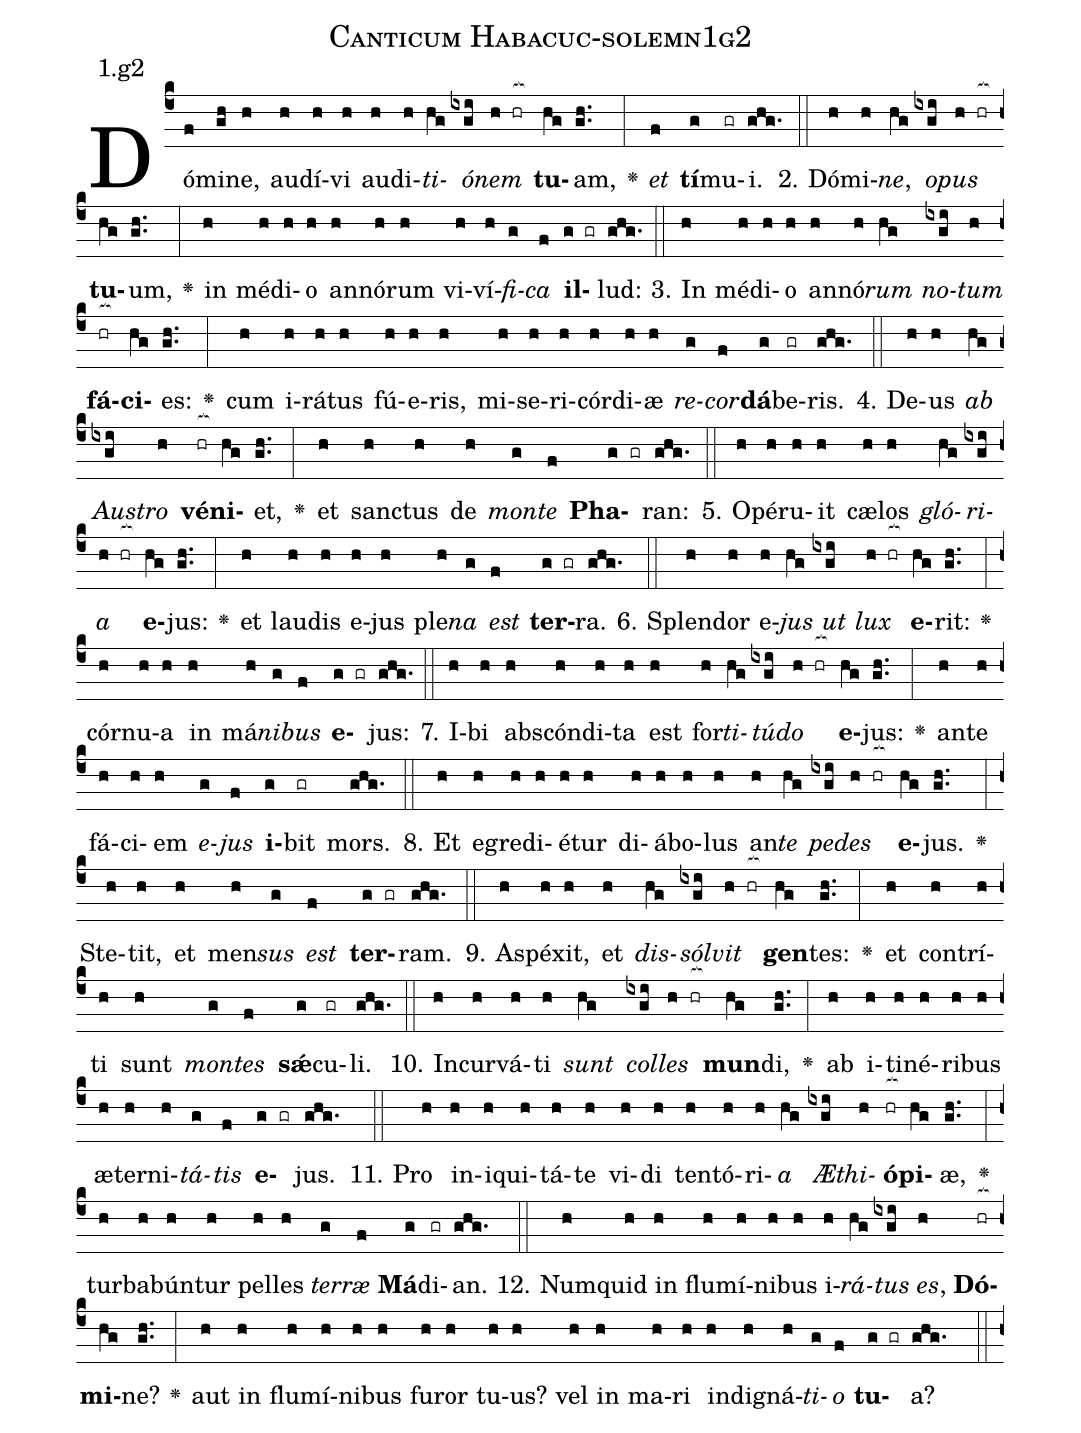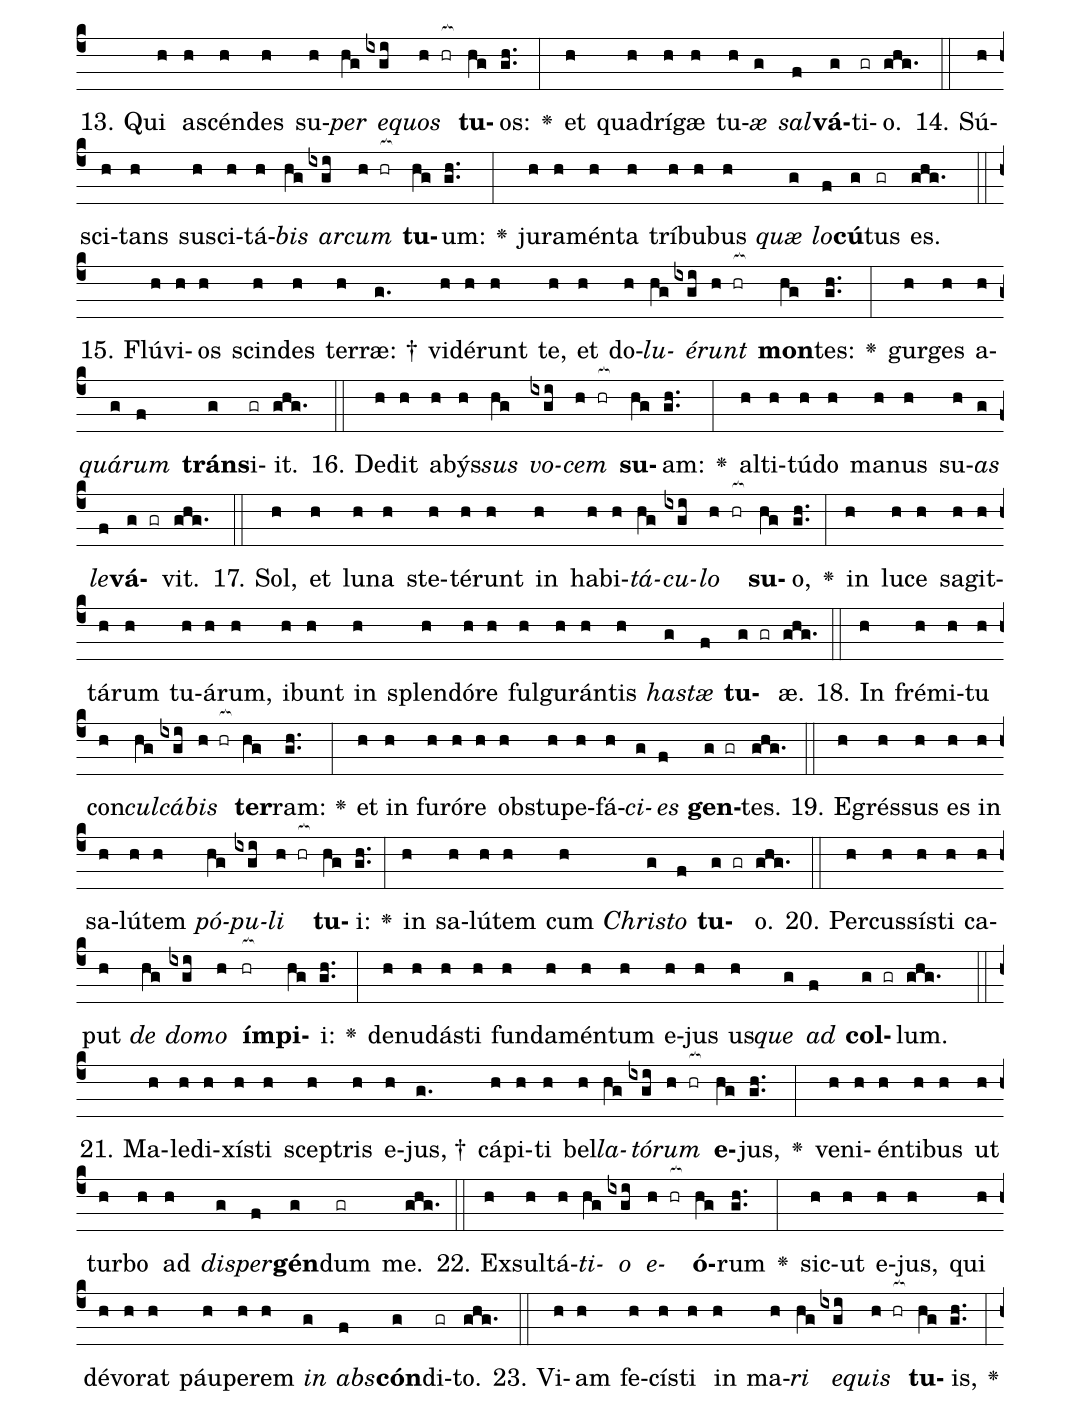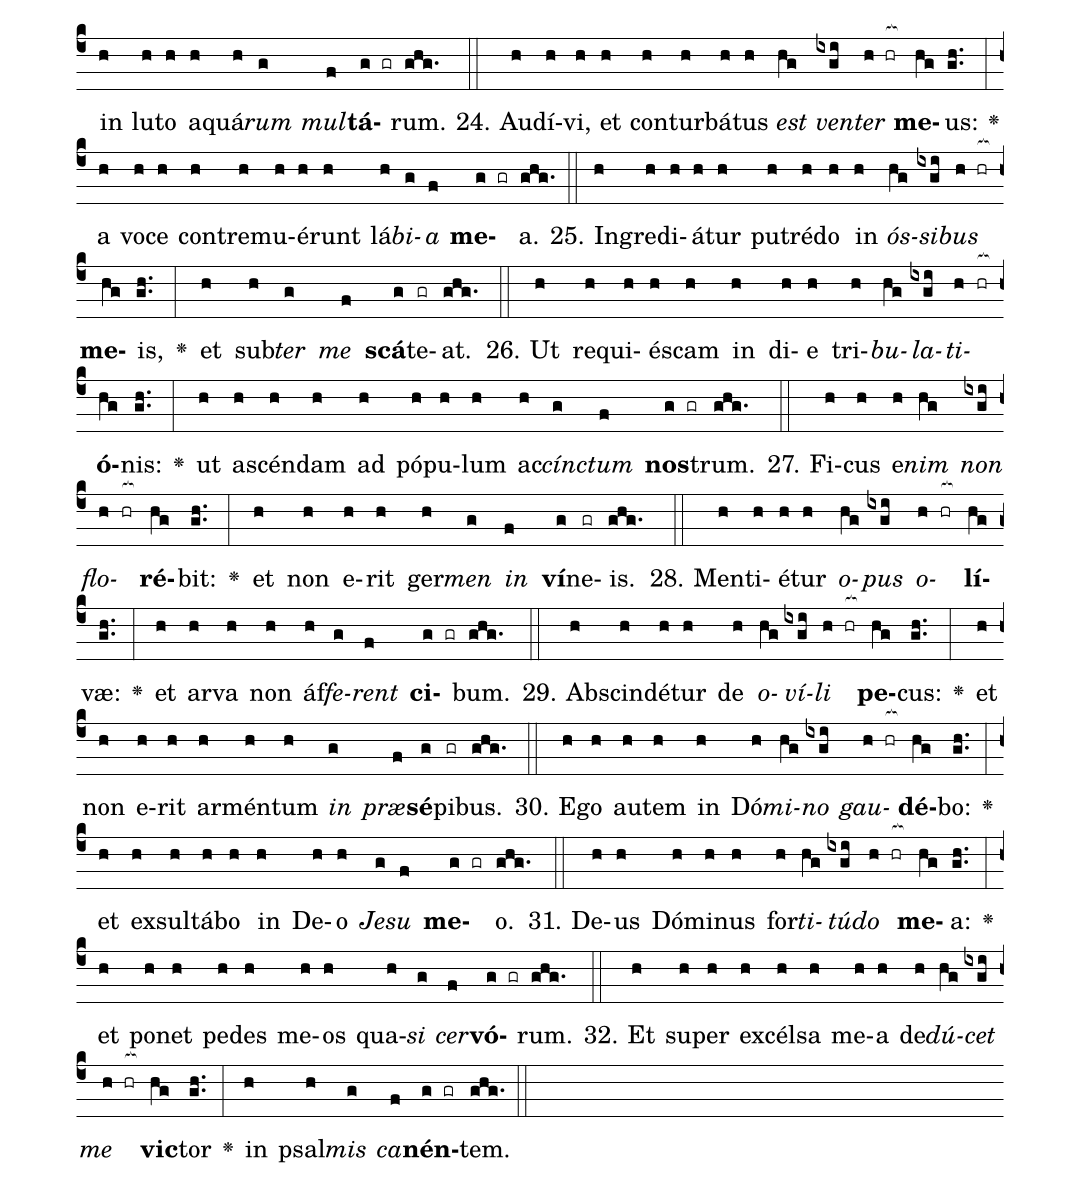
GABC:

name: Canticum Habacuc-solemn1g2;
annotation: 1.g2;
%%
(c4)Dó(f)mi(gh)ne,(h) au(h)dí(h)vi(h) au(h)di(h)<i>ti</i>(hg)<i>ó</i>(ixgi)<i>nem</i>(h hr[ocb:1{]) <b>tu</b>(hg[ocb:0}])am,(gh..) <v>\greheightstar</v>(:) <i>et</i>(f) <b>tí</b>(g)mu(gr)i.(ghg.) (::)
2. Dó(h)mi(h)<i>ne</i>,(hg) <i>o</i>(ixgi)<i>pus</i>(h hr[ocb:1{]) <b>tu</b>(hg[ocb:0}])um,(gh..) <v>\greheightstar</v>(:) in(h) mé(h)di(h)o(h) an(h)nó(h)rum(h) vi(h)ví(h)<i>fi</i>(g)<i>ca</i>(f) <b>il</b>(g gr)lud:(ghg.) (::)
3. In(h) mé(h)di(h)o(h) an(h)nó(h)<i>rum</i>(hg) <i>no</i>(ixgi)<i>tum</i>(h) <b>fá</b>(hr[ocb:1{])<b>ci</b>(hg[ocb:0}])es:(gh..) <v>\greheightstar</v>(:) cum(h) i(h)rá(h)tus(h) fú(h)e(h)ris,(h) mi(h)se(h)ri(h)cór(h)di(h)æ(h) <i>re</i>(g)<i>cor</i>(f)<b>dá</b>(g)be(gr)ris.(ghg.) (::)
4. De(h)us(h) <i>ab</i>(hg) <i>Aus</i>(ixgi)<i>tro</i>(h) <b>vé</b>(hr[ocb:1{])<b>ni</b>(hg[ocb:0}])et,(gh..) <v>\greheightstar</v>(:) et(h) sanc(h)tus(h) de(h) <i>mon</i>(g)<i>te</i>(f) <b>Pha</b>(g gr)ran:(ghg.) (::)
5. O(h)pé(h)ru(h)it(h) cæ(h)los(h) <i>gló</i>(hg)<i>ri</i>(ixgi)<i>a</i>(h hr[ocb:1{]) <b>e</b>(hg[ocb:0}])jus:(gh..) <v>\greheightstar</v>(:) et(h) lau(h)dis(h) e(h)jus(h) ple(h)<i>na</i>(g) <i>est</i>(f) <b>ter</b>(g gr)ra.(ghg.) (::)
6. Splen(h)dor(h) e(h)<i>jus</i>(hg) <i>ut</i>(ixgi) <i>lux</i>(h hr[ocb:1{]) <b>e</b>(hg[ocb:0}])rit:(gh..) <v>\greheightstar</v>(:) cór(h)nu(h)a(h) in(h) má(h)<i>ni</i>(g)<i>bus</i>(f) <b>e</b>(g gr)jus:(ghg.) (::)
7. I(h)bi(h) abs(h)cón(h)di(h)ta(h) est(h) for(h)<i>ti</i>(hg)<i>tú</i>(ixgi)<i>do</i>(h hr[ocb:1{]) <b>e</b>(hg[ocb:0}])jus:(gh..) <v>\greheightstar</v>(:) an(h)te(h) fá(h)ci(h)em(h) <i>e</i>(g)<i>jus</i>(f) <b>i</b>(g)bit(gr) mors.(ghg.) (::)
8. Et(h) e(h)gre(h)di(h)é(h)tur(h) di(h)á(h)bo(h)lus(h) an(h)<i>te</i>(hg) <i>pe</i>(ixgi)<i>des</i>(h hr[ocb:1{]) <b>e</b>(hg[ocb:0}])jus.(gh..) <v>\greheightstar</v>(:) Ste(h)tit,(h) et(h) men(h)<i>sus</i>(g) <i>est</i>(f) <b>ter</b>(g gr)ram.(ghg.) (::)
9. A(h)spé(h)xit,(h) et(h) <i>dis</i>(hg)<i>sól</i>(ixgi)<i>vit</i>(h hr[ocb:1{]) <b>gen</b>(hg[ocb:0}])tes:(gh..) <v>\greheightstar</v>(:) et(h) con(h)trí(h)ti(h) sunt(h) <i>mon</i>(g)<i>tes</i>(f) <b>sǽ</b>(g)cu(gr)li.(ghg.) (::)
10. In(h)cur(h)vá(h)ti(h) <i>sunt</i>(hg) <i>col</i>(ixgi)<i>les</i>(h hr[ocb:1{]) <b>mun</b>(hg[ocb:0}])di,(gh..) <v>\greheightstar</v>(:) ab(h) i(h)ti(h)né(h)ri(h)bus(h) æ(h)ter(h)ni(h)<i>tá</i>(g)<i>tis</i>(f) <b>e</b>(g gr)jus.(ghg.) (::)
11. Pro(h) in(h)i(h)qui(h)tá(h)te(h) vi(h)di(h) ten(h)tó(h)ri(h)<i>a</i>(hg) <i>Æ</i>(ixgi)<i>thi</i>(h)<b>ó</b>(hr[ocb:1{])<b>pi</b>(hg[ocb:0}])æ,(gh..) <v>\greheightstar</v>(:) tur(h)ba(h)bún(h)tur(h) pel(h)les(h) <i>ter</i>(g)<i>ræ</i>(f) <b>Má</b>(g)di(gr)an.(ghg.) (::)
12. Num(h)quid(h) in(h) flu(h)mí(h)ni(h)bus(h) i(h)<i>rá</i>(hg)<i>tus</i>(ixgi) <i>es</i>,(h) <b>Dó</b>(hr[ocb:1{])<b>mi</b>(hg[ocb:0}])ne?(gh..) <v>\greheightstar</v>(:) aut(h) in(h) flu(h)mí(h)ni(h)bus(h) fu(h)ror(h) tu(h)us?(h) vel(h) in(h) ma(h)ri(h) in(h)di(h)gná(h)<i>ti</i>(g)<i>o</i>(f) <b>tu</b>(g gr)a?(ghg.) (::)
13. Qui(h) a(h)scén(h)des(h) su(h)<i>per</i>(hg) <i>e</i>(ixgi)<i>quos</i>(h hr[ocb:1{]) <b>tu</b>(hg[ocb:0}])os:(gh..) <v>\greheightstar</v>(:) et(h) qua(h)drí(h)gæ(h) tu(h)<i>æ</i>(g) <i>sal</i>(f)<b>vá</b>(g)ti(gr)o.(ghg.) (::)
14. Sú(h)sci(h)tans(h) su(h)sci(h)tá(h)<i>bis</i>(hg) <i>ar</i>(ixgi)<i>cum</i>(h hr[ocb:1{]) <b>tu</b>(hg[ocb:0}])um:(gh..) <v>\greheightstar</v>(:) ju(h)ra(h)mén(h)ta(h) trí(h)bu(h)bus(h) <i>quæ</i>(g) <i>lo</i>(f)<b>cú</b>(g)tus(gr) es.(ghg.) (::)
15. Flú(h)vi(h)os(h) scin(h)des(h) ter(h)ræ: †(g.) vi(h)dé(h)runt(h) te,(h) et(h) do(h)<i>lu</i>(hg)<i>é</i>(ixgi)<i>runt</i>(h hr[ocb:1{]) <b>mon</b>(hg[ocb:0}])tes:(gh..) <v>\greheightstar</v>(:) gur(h)ges(h) a(h)<i>quá</i>(g)<i>rum</i>(f) <b>tráns</b>(g)i(gr)it.(ghg.) (::)
16. De(h)dit(h) a(h)býs(h)<i>sus</i>(hg) <i>vo</i>(ixgi)<i>cem</i>(h hr[ocb:1{]) <b>su</b>(hg[ocb:0}])am:(gh..) <v>\greheightstar</v>(:) al(h)ti(h)tú(h)do(h) ma(h)nus(h) su(h)<i>as</i>(g) <i>le</i>(f)<b>vá</b>(g gr)vit.(ghg.) (::)
17. Sol,(h) et(h) lu(h)na(h) ste(h)té(h)runt(h) in(h) ha(h)bi(h)<i>tá</i>(hg)<i>cu</i>(ixgi)<i>lo</i>(h hr[ocb:1{]) <b>su</b>(hg[ocb:0}])o,(gh..) <v>\greheightstar</v>(:) in(h) lu(h)ce(h) sa(h)git(h)tá(h)rum(h) tu(h)á(h)rum,(h) i(h)bunt(h) in(h) splen(h)dó(h)re(h) ful(h)gu(h)rán(h)tis(h) <i>has</i>(g)<i>tæ</i>(f) <b>tu</b>(g gr)æ.(ghg.) (::)
18. In(h) fré(h)mi(h)tu(h) con(h)<i>cul</i>(hg)<i>cá</i>(ixgi)<i>bis</i>(h hr[ocb:1{]) <b>ter</b>(hg[ocb:0}])ram:(gh..) <v>\greheightstar</v>(:) et(h) in(h) fu(h)ró(h)re(h) ob(h)stu(h)pe(h)fá(h)<i>ci</i>(g)<i>es</i>(f) <b>gen</b>(g gr)tes.(ghg.) (::)
19. E(h)grés(h)sus(h) es(h) in(h) sa(h)lú(h)tem(h) <i>pó</i>(hg)<i>pu</i>(ixgi)<i>li</i>(h hr[ocb:1{]) <b>tu</b>(hg[ocb:0}])i:(gh..) <v>\greheightstar</v>(:) in(h) sa(h)lú(h)tem(h) cum(h) <i>Chris</i>(g)<i>to</i>(f) <b>tu</b>(g gr)o.(ghg.) (::)
20. Per(h)cus(h)sís(h)ti(h) ca(h)put(h) <i>de</i>(hg) <i>do</i>(ixgi)<i>mo</i>(h) <b>ím</b>(hr[ocb:1{])<b>pi</b>(hg[ocb:0}])i:(gh..) <v>\greheightstar</v>(:) de(h)nu(h)dás(h)ti(h) fun(h)da(h)mén(h)tum(h) e(h)jus(h) us(h)<i>que</i>(g) <i>ad</i>(f) <b>col</b>(g gr)lum.(ghg.) (::)
21. Ma(h)le(h)di(h)xís(h)ti(h) scep(h)tris(h) e(h)jus, †(g.) cá(h)pi(h)ti(h) bel(h)<i>la</i>(hg)<i>tó</i>(ixgi)<i>rum</i>(h hr[ocb:1{]) <b>e</b>(hg[ocb:0}])jus,(gh..) <v>\greheightstar</v>(:) ve(h)ni(h)én(h)ti(h)bus(h) ut(h) tur(h)bo(h) ad(h) <i>di</i>(g)<i>sper</i>(f)<b>gén</b>(g)dum(gr) me.(ghg.) (::)
22. Ex(h)sul(h)tá(h)<i>ti</i>(hg)<i>o</i>(ixgi) <i>e</i>(h hr[ocb:1{])<b>ó</b>(hg[ocb:0}])rum(gh..) <v>\greheightstar</v>(:) sic(h)ut(h) e(h)jus,(h) qui(h) dé(h)vo(h)rat(h) páu(h)pe(h)rem(h) <i>in</i>(g) <i>abs</i>(f)<b>cón</b>(g)di(gr)to.(ghg.) (::)
23. Vi(h)am(h) fe(h)cís(h)ti(h) in(h) ma(h)<i>ri</i>(hg) <i>e</i>(ixgi)<i>quis</i>(h hr[ocb:1{]) <b>tu</b>(hg[ocb:0}])is,(gh..) <v>\greheightstar</v>(:) in(h) lu(h)to(h) a(h)quá(h)<i>rum</i>(g) <i>mul</i>(f)<b>tá</b>(g gr)rum.(ghg.) (::)
24. Au(h)dí(h)vi,(h) et(h) con(h)tur(h)bá(h)tus(h) <i>est</i>(hg) <i>ven</i>(ixgi)<i>ter</i>(h hr[ocb:1{]) <b>me</b>(hg[ocb:0}])us:(gh..) <v>\greheightstar</v>(:) a(h) vo(h)ce(h) con(h)tre(h)mu(h)é(h)runt(h) lá(h)<i>bi</i>(g)<i>a</i>(f) <b>me</b>(g gr)a.(ghg.) (::)
25. In(h)gre(h)di(h)á(h)tur(h) pu(h)tré(h)do(h) in(h) <i>ós</i>(hg)<i>si</i>(ixgi)<i>bus</i>(h hr[ocb:1{]) <b>me</b>(hg[ocb:0}])is,(gh..) <v>\greheightstar</v>(:) et(h) sub(h)<i>ter</i>(g) <i>me</i>(f) <b>scá</b>(g)te(gr)at.(ghg.) (::)
26. Ut(h) re(h)qui(h)és(h)cam(h) in(h) di(h)e(h) tri(h)<i>bu</i>(hg)<i>la</i>(ixgi)<i>ti</i>(h hr[ocb:1{])<b>ó</b>(hg[ocb:0}])nis:(gh..) <v>\greheightstar</v>(:) ut(h) a(h)scén(h)dam(h) ad(h) pó(h)pu(h)lum(h) ac(h)<i>cínc</i>(g)<i>tum</i>(f) <b>nos</b>(g gr)trum.(ghg.) (::)
27. Fi(h)cus(h) e(h)<i>nim</i>(hg) <i>non</i>(ixgi) <i>flo</i>(h hr[ocb:1{])<b>ré</b>(hg[ocb:0}])bit:(gh..) <v>\greheightstar</v>(:) et(h) non(h) e(h)rit(h) ger(h)<i>men</i>(g) <i>in</i>(f) <b>ví</b>(g)ne(gr)is.(ghg.) (::)
28. Men(h)ti(h)é(h)tur(h) <i>o</i>(hg)<i>pus</i>(ixgi) <i>o</i>(h hr[ocb:1{])<b>lí</b>(hg[ocb:0}])væ:(gh..) <v>\greheightstar</v>(:) et(h) ar(h)va(h) non(h) áf(h)<i>fe</i>(g)<i>rent</i>(f) <b>ci</b>(g gr)bum.(ghg.) (::)
29. Ab(h)scin(h)dé(h)tur(h) de(h) <i>o</i>(hg)<i>ví</i>(ixgi)<i>li</i>(h hr[ocb:1{]) <b>pe</b>(hg[ocb:0}])cus:(gh..) <v>\greheightstar</v>(:) et(h) non(h) e(h)rit(h) ar(h)mén(h)tum(h) <i>in</i>(g) <i>præ</i>(f)<b>sé</b>(g)pi(gr)bus.(ghg.) (::)
30. E(h)go(h) au(h)tem(h) in(h) Dó(h)<i>mi</i>(hg)<i>no</i>(ixgi) <i>gau</i>(h hr[ocb:1{])<b>dé</b>(hg[ocb:0}])bo:(gh..) <v>\greheightstar</v>(:) et(h) ex(h)sul(h)tá(h)bo(h) in(h) De(h)o(h) <i>Je</i>(g)<i>su</i>(f) <b>me</b>(g gr)o.(ghg.) (::)
31. De(h)us(h) Dó(h)mi(h)nus(h) for(h)<i>ti</i>(hg)<i>tú</i>(ixgi)<i>do</i>(h hr[ocb:1{]) <b>me</b>(hg[ocb:0}])a:(gh..) <v>\greheightstar</v>(:) et(h) po(h)net(h) pe(h)des(h) me(h)os(h) qua(h)<i>si</i>(g) <i>cer</i>(f)<b>vó</b>(g gr)rum.(ghg.) (::)
32. Et(h) su(h)per(h) ex(h)cél(h)sa(h) me(h)a(h) de(h)<i>dú</i>(hg)<i>cet</i>(ixgi) <i>me</i>(h hr[ocb:1{]) <b>vic</b>(hg[ocb:0}])tor(gh..) <v>\greheightstar</v>(:) in(h) psal(h)<i>mis</i>(g) <i>ca</i>(f)<b>nén</b>(g gr)tem.(ghg.) (::)
